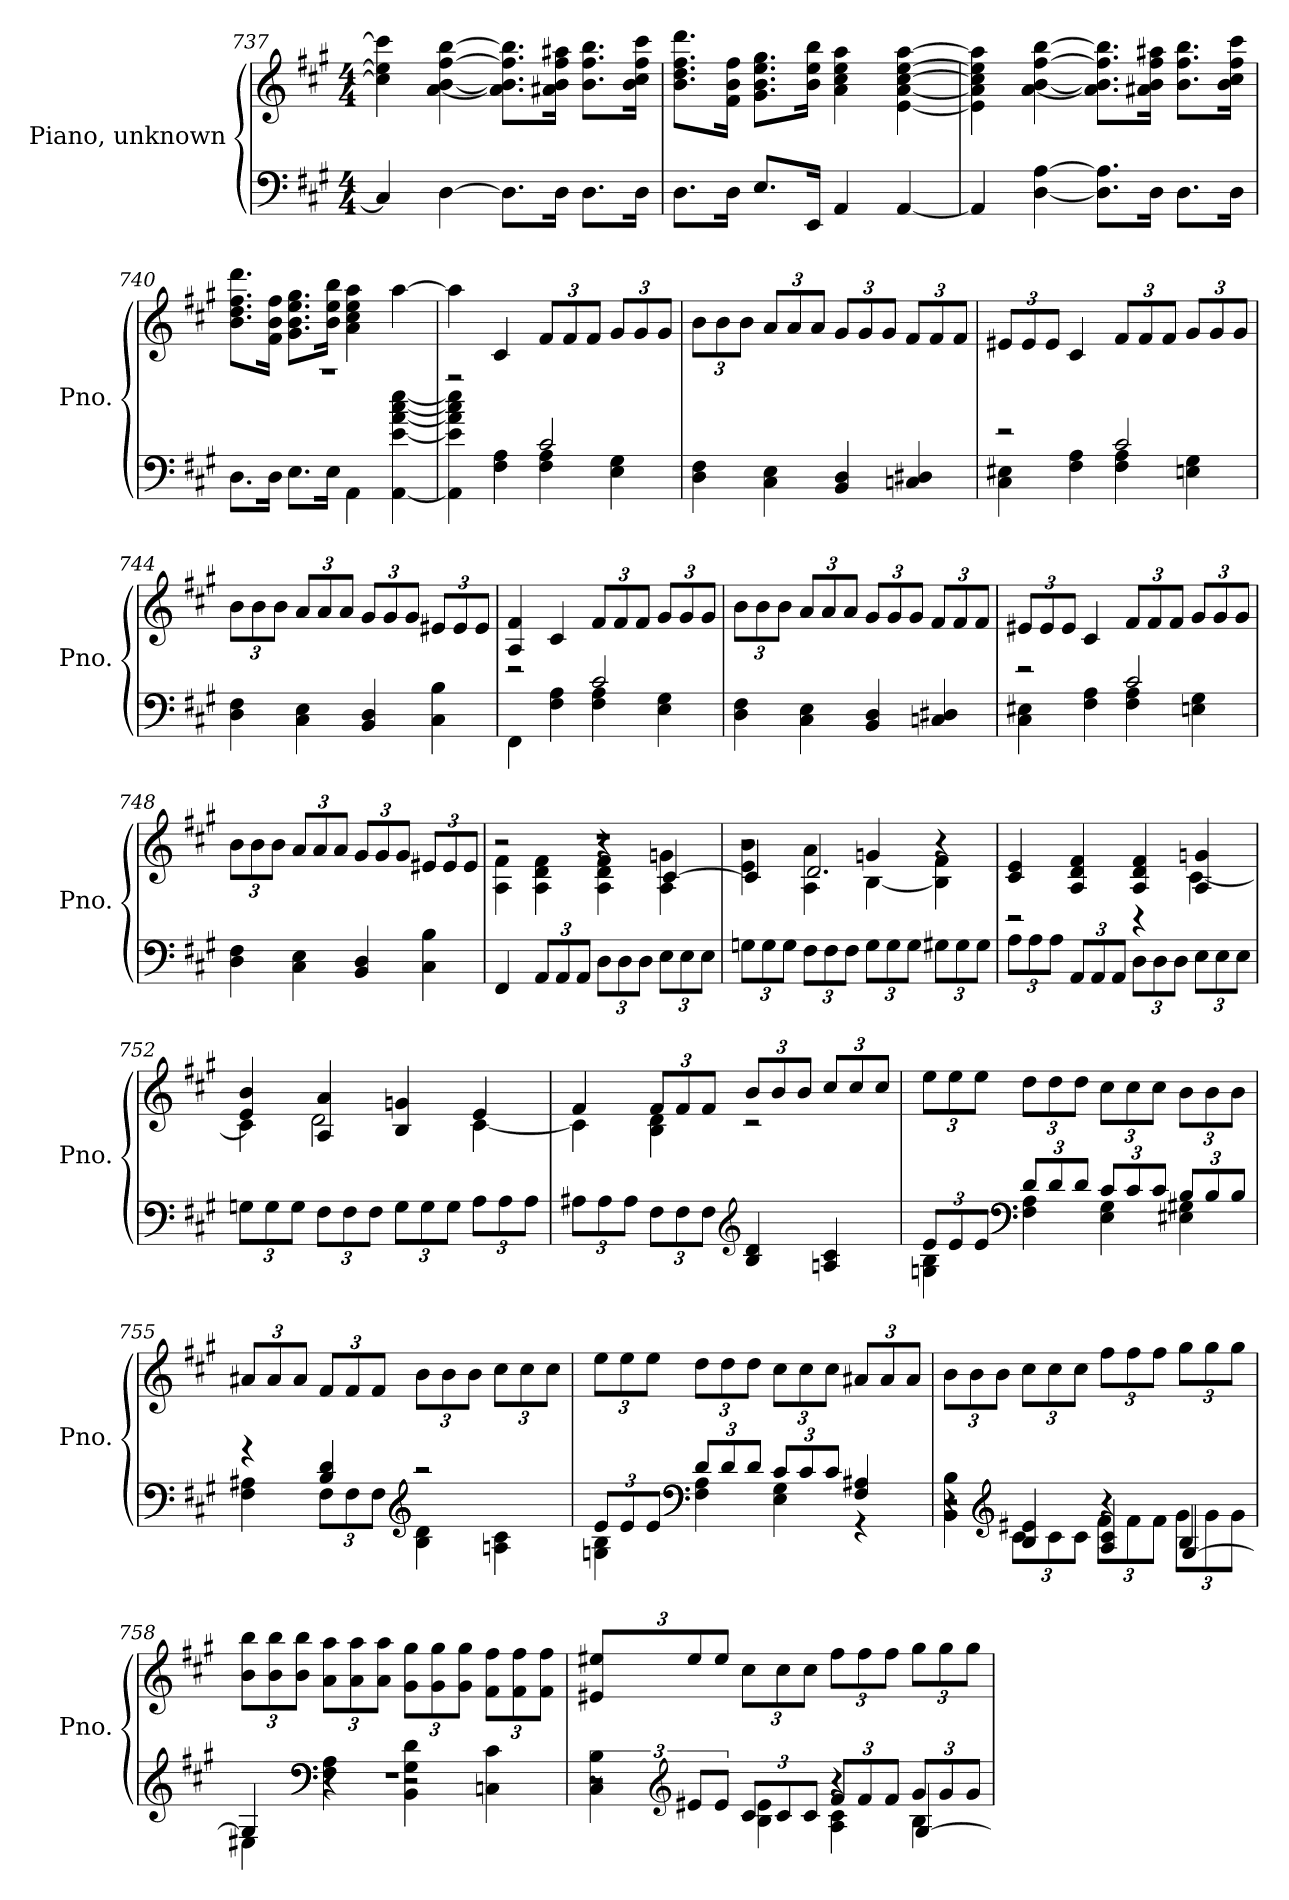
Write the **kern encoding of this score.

**kern	**kern
*part1	*part1
*staff2	*staff1
*I"Piano, unknown	*
*I'Pno.	*
!!LO:LB:g=z
*clefF4	*clefG2
*k[f#c#g#]	*k[f#c#g#]
*M4/4	*M4/4
=737	=737
4C#/]	4cc#\] 4ee\] 4ccc#\]
[4D\	[4a\ [4b\ [4ff#\ [4bb\
8.D\L]	8.a\] 8.b\] 8.ff#\] 8.bb\]L
16D\Jk	16a#X\ 16b\ 16ff#\ 16aa#X\Jk
8.D\L	8.b\ 8.ff#\ 8.bb\L
16D\Jk	16b\ 16cc#\ 16ff#\ 16ccc#\Jk
=738	=738
8.D\L	8.b\ 8.dd\ 8.ff#\ 8.ddd\L
16D\Jk	16f#\ 16b\ 16ff#\Jk
8.E/L	8.g#\ 8.b\ 8.ee\ 8.gg#\L
16EE/Jk	16b\ 16ee\ 16bb\Jk
4AA/	4a\ 4cc#\ 4ee\ 4aa\
[4AA/	[4e\ [4a\ [4cc#\ [4ee\ [4aa\
=739	=739
4AA/]	4e\] 4a\] 4cc#\] 4ee\] 4aa\]
[4D\ [4A\	[4a\ [4b\ [4ff#\ [4bb\
8.D\] 8.A\]L	8.a\] 8.b\] 8.ff#\] 8.bb\]L
16D\Jk	16a#X\ 16b\ 16ff#\ 16aa#X\Jk
8.D\L	8.b\ 8.ff#\ 8.bb\L
16D\Jk	16b\ 16cc#\ 16ff#\ 16ccc#\Jk
=740	=740
*^	*
1r	8.D\L	8.b\ 8.dd\ 8.ff#\ 8.ddd\L
.	16D\Jk	16f#\ 16b\ 16ff#\Jk
.	8.E\L	8.g#\ 8.b\ 8.ee\ 8.gg#\L
.	16E\Jk	16b\ 16ee\ 16bb\Jk
.	4AA\	4a\ 4cc#\ 4ee\ 4aa\
.	[4AA\ [4e\ [4a\ [4cc#\ [4ee\	[4aa\
!!LO:LB:g=z
=741	=741	=741
2r	4AA\] 4e\] 4a\] 4cc#\] 4ee\]	4aa\]
.	4F#\ 4A\	4c#/
*	*	*Xbrackettup
2c#/	4F#\ 4A\	12f#/L
.	.	12f#/
.	.	12f#/J
.	4E\ 4G#\	12g#/L
.	.	12g#/
.	.	12g#/J
*v	*v	*
=742	=742
4D\ 4F#\	12b\L
.	12b\
.	12b\J
4C#\ 4E\	12a/L
.	12a/
.	12a/J
4BB/ 4D/	12g#/L
.	12g#/
.	12g#/J
4Cn/ 4D#X/	12f#/L
.	12f#/
.	12f#/J
=743	=743
*^	*
2r	4C#\ 4E#X\	12e#X/L
.	.	12e#/
.	.	12e#/J
.	4F#\ 4A\	4c#/
2c#/	4F#\ 4A\	12f#/L
.	.	12f#/
.	.	12f#/J
.	4En\ 4G#\	12g#/L
.	.	12g#/
.	.	12g#/J
*v	*v	*
=744	=744
4D\ 4F#\	12b\L
.	12b\
.	12b\J
4C#\ 4E\	12a/L
.	12a/
.	12a/J
4BB/ 4D/	12g#/L
.	12g#/
.	12g#/J
4C#\ 4B\	12e#X/L
.	12e#/
.	12e#/J
!!LO:LB:g=z
=745	=745
*^	*
2r	4FF#\	4A/ 4f#/
.	4F#\ 4A\	4c#/
2c#/	4F#\ 4A\	12f#/L
.	.	12f#/
.	.	12f#/J
.	4E\ 4G#\	12g#/L
.	.	12g#/
.	.	12g#/J
*v	*v	*
=746	=746
4D\ 4F#\	12b\L
.	12b\
.	12b\J
4C#\ 4E\	12a/L
.	12a/
.	12a/J
4BB/ 4D/	12g#/L
.	12g#/
.	12g#/J
4Cn/ 4D#X/	12f#/L
.	12f#/
.	12f#/J
=747	=747
*^	*
2r	4C#\ 4E#X\	12e#X/L
.	.	12e#/
.	.	12e#/J
.	4F#\ 4A\	4c#/
2c#/	4F#\ 4A\	12f#/L
.	.	12f#/
.	.	12f#/J
.	4En\ 4G#\	12g#/L
.	.	12g#/
.	.	12g#/J
*v	*v	*
!!LO:LB:g=z
=748	=748
4D\ 4F#\	12b\L
.	12b\
.	12b\J
4C#\ 4E\	12a/L
.	12a/
.	12a/J
4BB/ 4D/	12g#/L
.	12g#/
.	12g#/J
4C#\ 4B\	12e#X/L
.	12e#/
.	12e#/J
=749	=749
*	*^
*	*	*^
4FF#/	1r	4A\ 4f#\	2r
*Xbrackettup	*	*	*
12AA/L	.	4A\ 4d\ 4f#\	.
12AA/	.	.	.
12AA/J	.	.	.
12D\L	.	4A\ 4d\ 4f#\	4r
12D\	.	.	.
12D\J	.	.	.
12E\L	.	4A\ 4gn\	[4c#/
12E\	.	.	.
12E\J	.	.	.
=750	=750	=750	=750
12Gn\L	2r	4e\ 4b\	4c#/]
12G\	.	.	.
12G\J	.	.	.
12F#\L	.	4A\ 4a\	2.d/
12F#\	.	.	.
12F#\J	.	.	.
12G\L	4gn/	[4B\	.
12G\	.	.	.
12G\J	.	.	.
12G#X\L	4r	4B\] 4f#\	.
12G#\	.	.	.
12G#\J	.	.	.
*	*	*v	*v
!!LO:PB:g=z
=751	=751	=751
12A\L	4c#/ 4e/	2r
12A\	.	.
12A\J	.	.
12AA/L	4A/ 4d/ 4f#/	.
12AA/	.	.
12AA/J	.	.
12D\L	4A/ 4d/ 4f#/	4r
12D\	.	.
12D\J	.	.
12E\L	4A/ 4gn/	[4c#\
12E\	.	.
12E\J	.	.
=752	=752	=752
12Gn\L	4e/ 4b/	4c#\]
12G\	.	.
12G\J	.	.
12F#\L	4A/ 4a/	2d\
12F#\	.	.
12F#\J	.	.
12G\L	4B/ 4gn/	.
12G\	.	.
12G\J	.	.
12A\L	4e/	[4c#\
12A\	.	.
12A\J	.	.
=753	=753	=753
12A#X\L	4f#/	4c#\]
12A#\	.	.
12A#\J	.	.
12F#\L	12f#/L	4B\ 4d\
12F#\	12f#/	.
12F#\J	12f#/J	.
*clefG2	*	*
4B/ 4d/	12b/L	2r
.	12b/	.
.	12b/J	.
4An/ 4c#/	12cc#/L	.
.	12cc#/	.
.	12cc#/J	.
*	*v	*v
!!LO:LB:g=z
=754	=754
*^	*
12e/L	4Gn\ 4B\	12ee\L
12e/	.	12ee\
12e/J	.	12ee\J
*clefF4	*	*
12d/L	4F#\ 4A\	12dd\L
12d/	.	12dd\
12d/J	.	12dd\J
12c#/L	4E\ 4G\	12cc#\L
12c#/	.	12cc#\
12c#/J	.	12cc#\J
12B/L	4E#X\ 4G#X\	12b\L
12B/	.	12b\
12B/J	.	12b\J
=755	=755	=755
4r	4F#\ 4A#X\	12a#X/L
.	.	12a#/
.	.	12a#/J
4B/ 4d/	12F#\L	12f#/L
.	12F#\	12f#/
.	12F#\J	12f#/J
*clefG2	*	*
2r	4B\ 4d\	12b\L
.	.	12b\
.	.	12b\J
.	4An\ 4c#\	12cc#\L
.	.	12cc#\
.	.	12cc#\J
!!LO:LB:g=z
=756	=756	=756
12e/L	4Gn\ 4B\	12ee\L
12e/	.	12ee\
12e/J	.	12ee\J
*clefF4	*	*
12d/L	4F#\ 4A\	12dd\L
12d/	.	12dd\
12d/J	.	12dd\J
12c#/L	4E\ 4G\	12cc#\L
12c#/	.	12cc#\
12c#/J	.	12cc#\J
4F#/ 4A#X/	4r	12a#X/L
.	.	12a#/
.	.	12a#/J
=757	=757	=757
*	*^	*
4r	4BB\ 4B\	2r	12b\L
.	.	.	12b\
.	.	.	12b\J
*clefG2	*	*	*
4B/ 4e#X/	12c#\L	.	12cc#\L
.	12c#\	.	12cc#\
.	12c#\J	.	12cc#\J
4A/ 4c#/	12f#\L	4r	12ff#\L
.	12f#\	.	12ff#\
.	12f#\J	.	12ff#\J
4B/	12g#\L	[4G#/	12gg#\L
.	12g#\	.	12gg#\
.	12g#\J	.	12gg#\J
!!LO:LB:g=z
=758	=758	=758	=758
1r	4E#X\	4G#/]	12b\ 12bb\L
.	.	.	12b\ 12bb\
.	.	.	12b\ 12bb\J
*clefF4	*	*	*
.	4F#\ 4A\	4r	12a\ 12aa\L
.	.	.	12a\ 12aa\
.	.	.	12a\ 12aa\J
.	4BB\ 4G#\ 4d\	2r	12g#\ 12gg#\L
.	.	.	12g#\ 12gg#\
.	.	.	12g#\ 12gg#\J
.	4Cn\ 4c#\	.	12f#\ 12ff#\L
.	.	.	12f#\ 12ff#\
.	.	.	12f#\ 12ff#\J
=759	=759	=759	=759
*brackettup	*	*	*
12r	4C#\ 4B\	2r	12e#X/ 12ee#X/L
*clefG2	*	*	*
12e#X/L	.	.	12ee#/
12e#/J	.	.	12ee#/J
*Xbrackettup	*	*	*
12c#/L	4B\ 4e#\	.	12cc#\L
12c#/	.	.	12cc#\
12c#/J	.	.	12cc#\J
12f#/L	4A\ 4c#\	4r	12ff#\L
12f#/	.	.	12ff#\
12f#/J	.	.	12ff#\J
12g#/L	4B\	[4G#/	12gg#\L
12g#/	.	.	12gg#\
12g#/J	.	.	12gg#\J
*v	*v	*v	*
=	=
*-	*-
